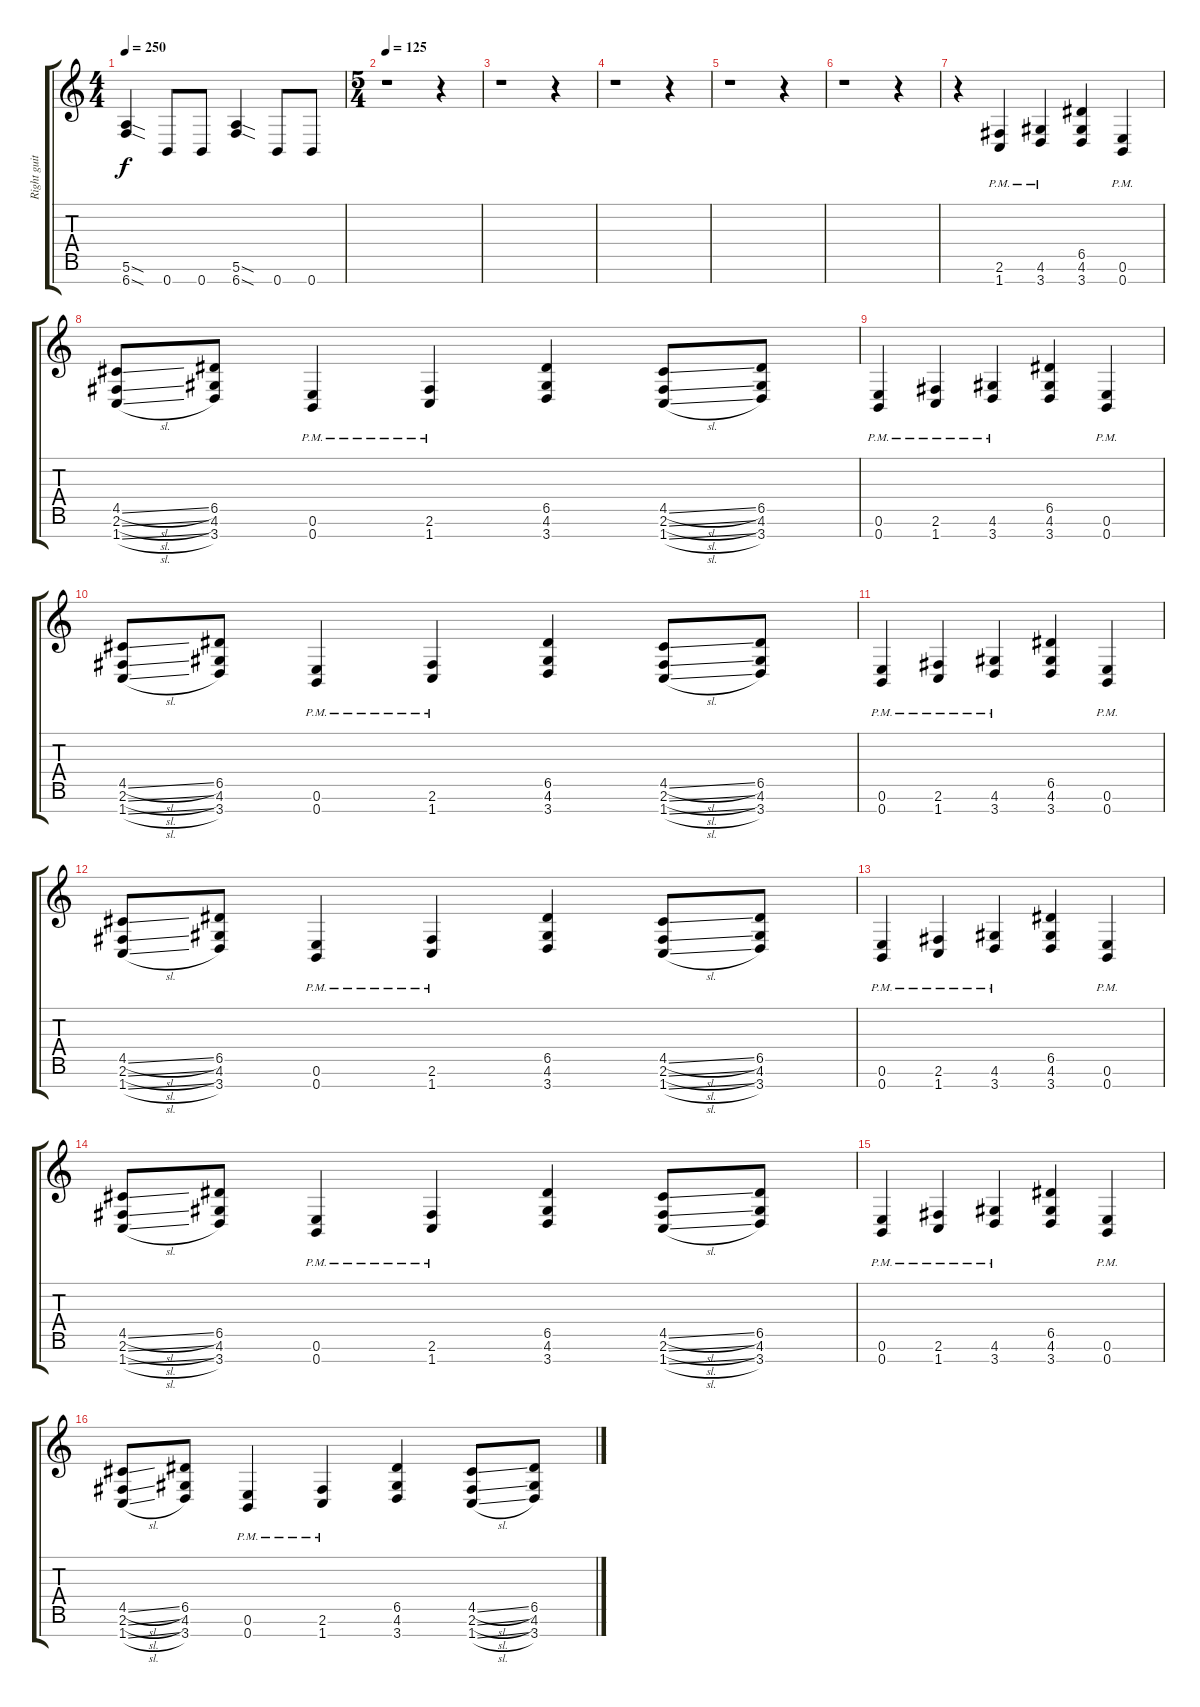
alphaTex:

\track ("Right guitar" "Right guit") {instrument distortionguitar}
\staff {score tabs}
\tuning (E4 B3 G3 D3 A2 E2 B1) {hide}
\ts (4 4)
\tempo 250
\clef g2
\ks c
(5.6{sod} 6.7{sod}).4{dy f} 0.7.8 0.7.8 (5.6{sod} 6.7{sod}).4 0.7.8 0.7.8 |
\ts (5 4)
\tempo 125
r.1 r.4 |
r.1 r.4 |
r.1 r.4 |
r.1 r.4 |
r.1 r.4 |
r.4 (2.6{pm} 1.7{pm}).4 (4.6{pm} 3.7{pm}).4 (6.5 4.6 3.7).4 (0.6{pm} 0.7).4 |
(4.5{sl} 2.6{sl} 1.7{sl}).8 (6.5 4.6 3.7).8 (0.6{pm} 0.7{pm}).4 (2.6{pm} 1.7{pm}).4 (6.5 4.6 3.7).4 (4.5{sl} 2.6{sl} 1.7{sl}).8 (6.5 4.6 3.7).8 |
(0.6{pm} 0.7{pm}).4 (2.6{pm} 1.7{pm}).4 (4.6{pm} 3.7{pm}).4 (6.5 4.6 3.7).4 (0.6{pm} 0.7).4 |
(4.5{sl} 2.6{sl} 1.7{sl}).8 (6.5 4.6 3.7).8 (0.6{pm} 0.7{pm}).4 (2.6{pm} 1.7{pm}).4 (6.5 4.6 3.7).4 (4.5{sl} 2.6{sl} 1.7{sl}).8 (6.5 4.6 3.7).8 |
(0.6{pm} 0.7{pm}).4 (2.6{pm} 1.7{pm}).4 (4.6{pm} 3.7{pm}).4 (6.5 4.6 3.7).4 (0.6{pm} 0.7).4 |
(4.5{sl} 2.6{sl} 1.7{sl}).8 (6.5 4.6 3.7).8 (0.6{pm} 0.7{pm}).4 (2.6{pm} 1.7{pm}).4 (6.5 4.6 3.7).4 (4.5{sl} 2.6{sl} 1.7{sl}).8 (6.5 4.6 3.7).8 |
(0.6{pm} 0.7{pm}).4 (2.6{pm} 1.7{pm}).4 (4.6{pm} 3.7{pm}).4 (6.5 4.6 3.7).4 (0.6{pm} 0.7).4 |
(4.5{sl} 2.6{sl} 1.7{sl}).8 (6.5 4.6 3.7).8 (0.6{pm} 0.7{pm}).4 (2.6{pm} 1.7{pm}).4 (6.5 4.6 3.7).4 (4.5{sl} 2.6{sl} 1.7{sl}).8 (6.5 4.6 3.7).8 |
(0.6{pm} 0.7{pm}).4 (2.6{pm} 1.7{pm}).4 (4.6{pm} 3.7{pm}).4 (6.5 4.6 3.7).4 (0.6{pm} 0.7).4 |
(4.5{sl} 2.6{sl} 1.7{sl}).8{volume 11} (6.5 4.6 3.7).8 (0.6{pm} 0.7{pm}).4 (2.6{pm} 1.7{pm}).4 (6.5 4.6 3.7).4 (4.5{sl} 2.6{sl} 1.7{sl}).8 (6.5 4.6 3.7).8
